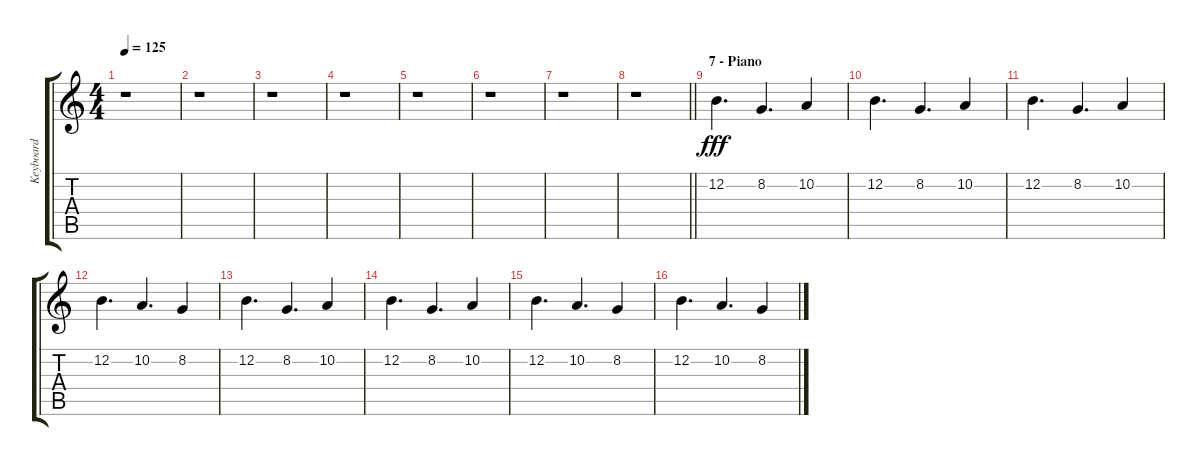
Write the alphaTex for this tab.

\track ("Keyboard" "Keyboard") {instrument acousticgrandpiano}
\staff {score tabs}
\tuning (E4 B3 G3 D3 A2 D2) {hide}
\ts (4 4)
\tempo 125
\clef g2
\ks c
r.1{dy fff} |
r.1 |
r.1 |
r.1 |
r.1 |
r.1 |
r.1 |
\barLineRight lightlight
r.1 |
\section ("" "7 - Piano")
12.2.4{d} 8.2.4{d} 10.2.4 |
12.2.4{d} 8.2.4{d} 10.2.4 |
12.2.4{d} 8.2.4{d} 10.2.4 |
12.2.4{d} 10.2.4{d} 8.2.4 |
12.2.4{d} 8.2.4{d} 10.2.4 |
12.2.4{d} 8.2.4{d} 10.2.4 |
12.2.4{d} 10.2.4{d} 8.2.4 |
12.2.4{d} 10.2.4{d} 8.2.4
